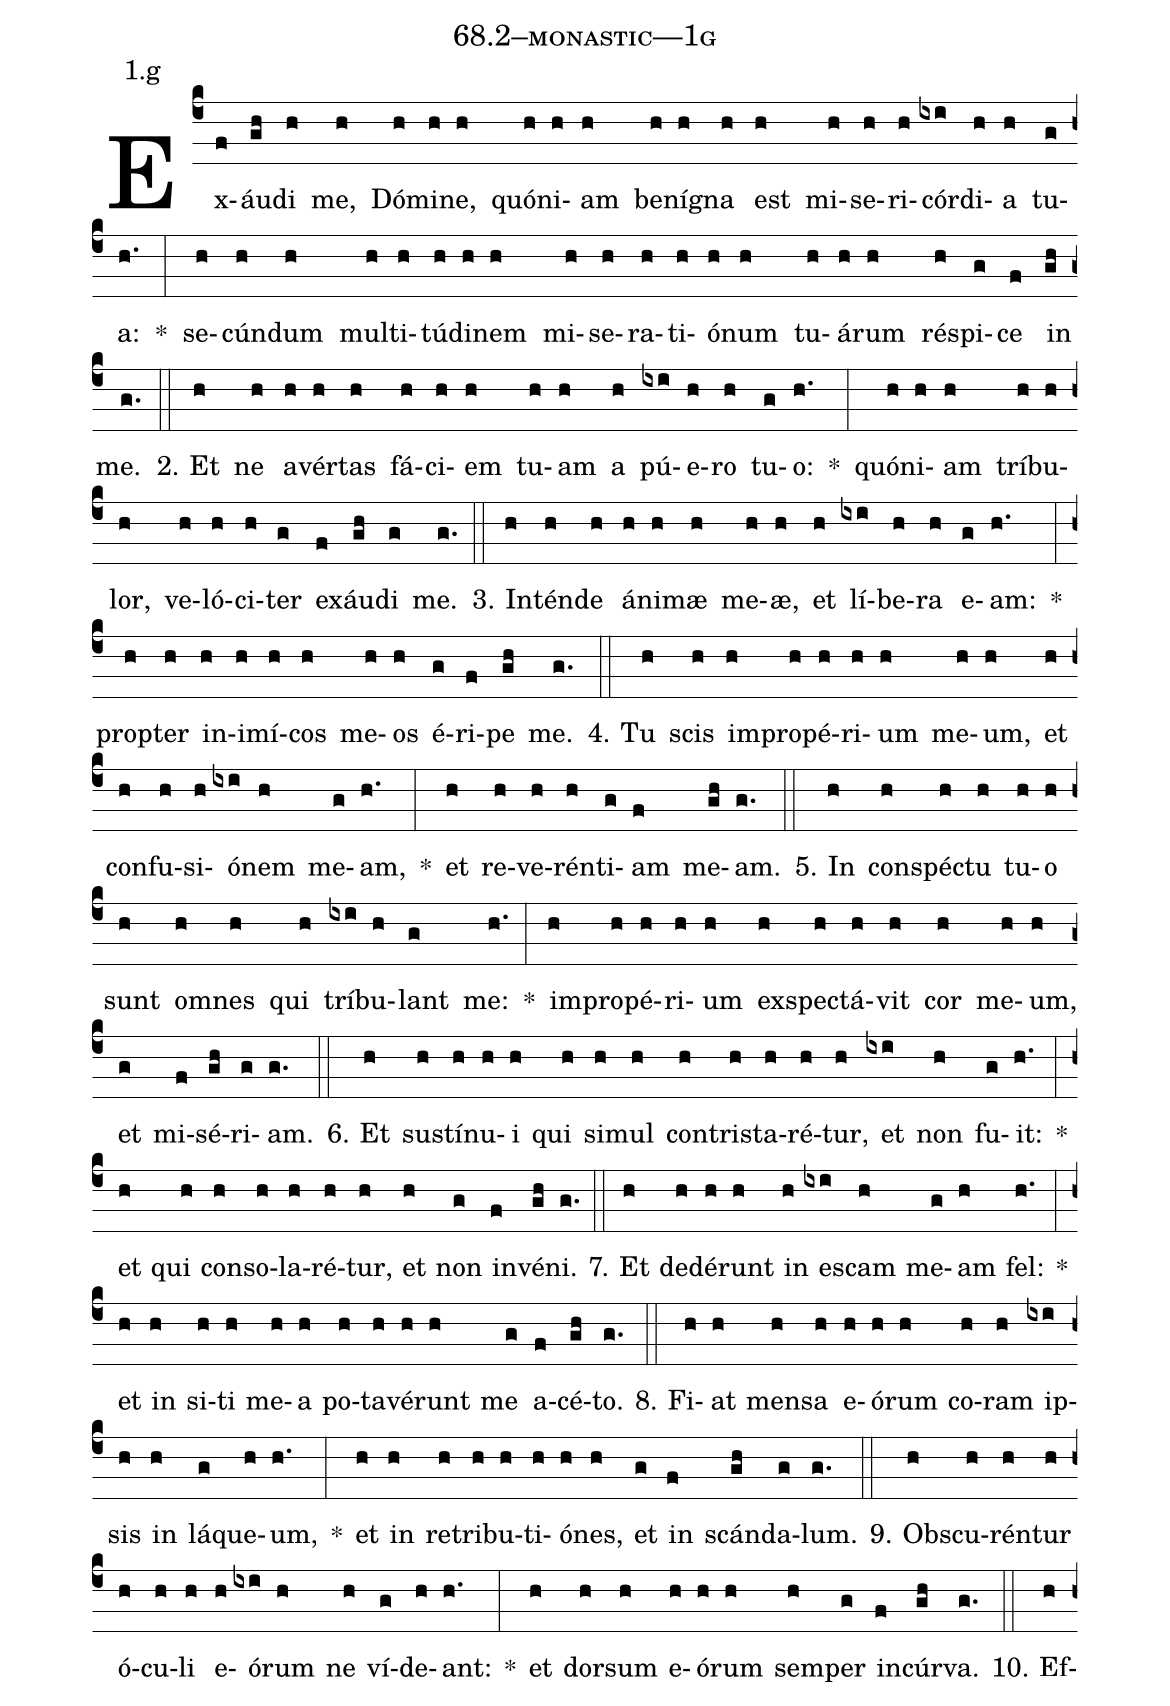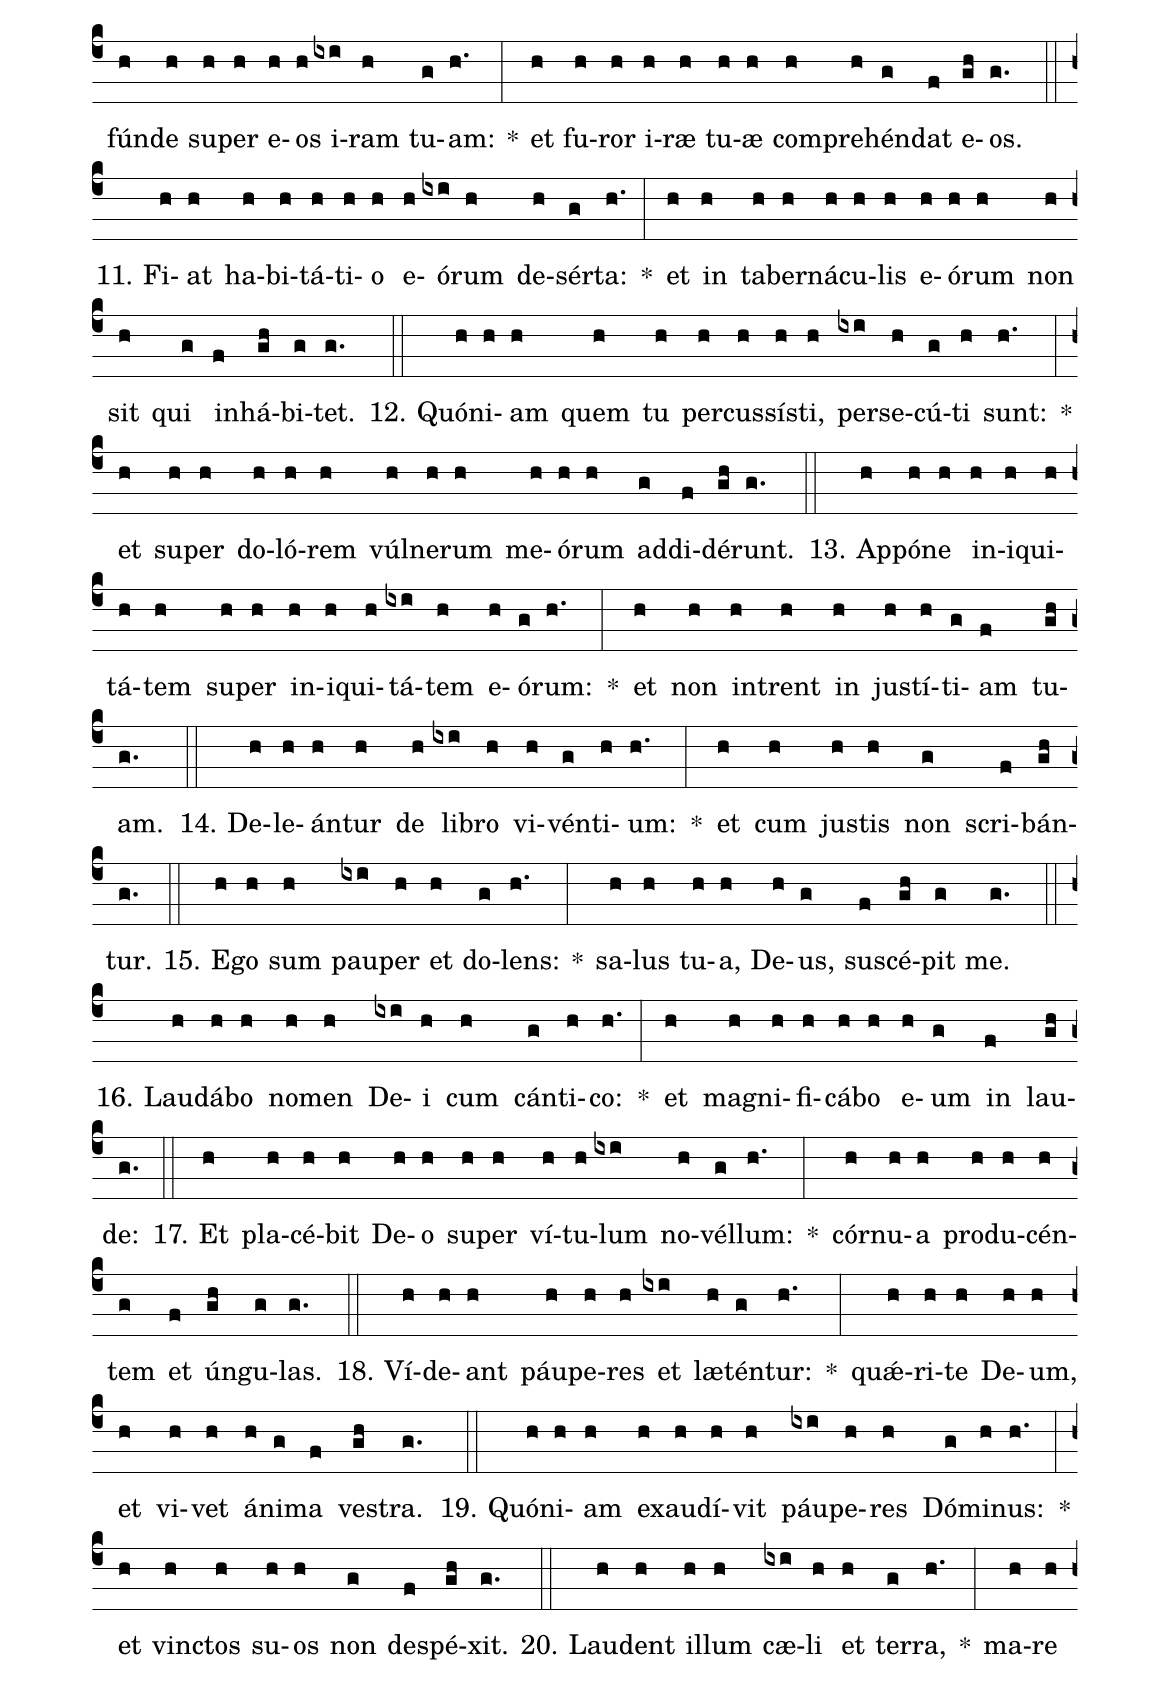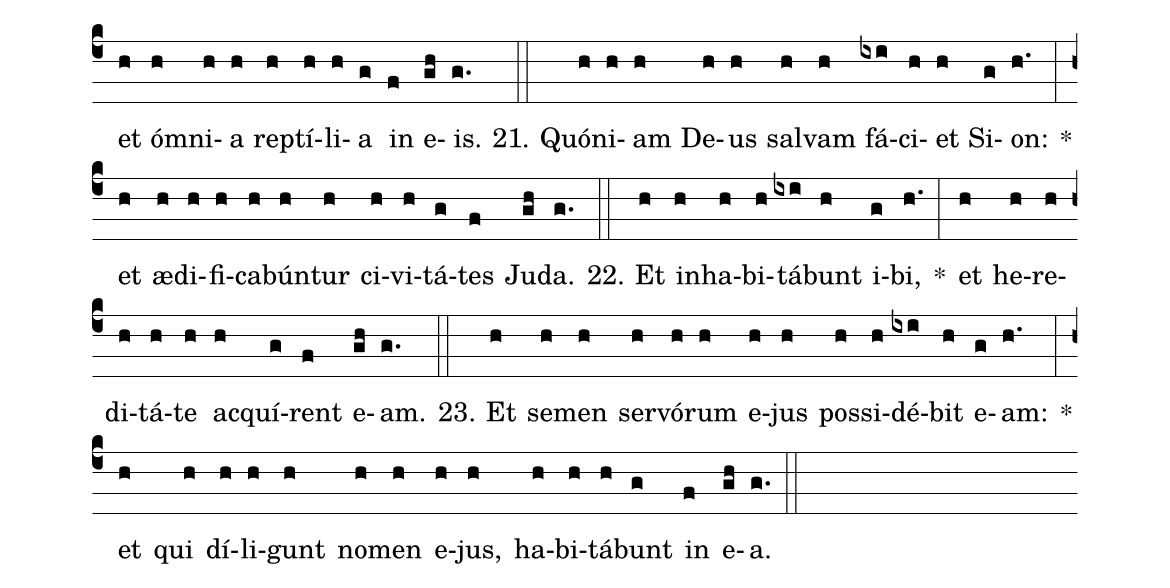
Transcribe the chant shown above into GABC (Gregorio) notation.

name: 68.2--monastic---1g;
annotation: 1.g;
%%
(c4)Ex(f)áu(gh)di(h) me,(h) Dó(h)mi(h)ne,(h) quón(h)i(h)am(h) be(h)ní(h)gna(h) est(h) mi(h)se(h)ri(h)cór(ixi)di(h)a(h) tu(g)a:(h.) *(:) se(h)cún(h)dum(h) mul(h)ti(h)tú(h)di(h)nem(h) mi(h)se(h)ra(h)ti(h)ó(h)num(h) tu(h)á(h)rum(h) ré(h)spi(g)ce(f) in(gh) me.(g.) (::)
2. Et(h) ne(h) a(h)vér(h)tas(h) fá(h)ci(h)em(h) tu(h)am(h) a(h) pú(ixi)e(h)ro(h) tu(g)o:(h.) *(:) quón(h)i(h)am(h) trí(h)bu(h)lor,(h) ve(h)ló(h)ci(h)ter(g) ex(f)áu(gh)di(g) me.(g.) (::)
3. In(h)tén(h)de(h) á(h)ni(h)mæ(h) me(h)æ,(h) et(h) lí(ixi)be(h)ra(h) e(g)am:(h.) *(:) prop(h)ter(h) in(h)i(h)mí(h)cos(h) me(h)os(h) é(g)ri(f)pe(gh) me.(g.) (::)
4. Tu(h) scis(h) im(h)pro(h)pé(h)ri(h)um(h) me(h)um,(h) et(h) con(h)fu(h)si(h)ó(ixi)nem(h) me(g)am,(h.) *(:) et(h) re(h)ve(h)rén(h)ti(g)am(f) me(gh)am.(g.) (::)
5. In(h) con(h)spéc(h)tu(h) tu(h)o(h) sunt(h) om(h)nes(h) qui(h) trí(ixi)bu(h)lant(g) me:(h.) *(:) im(h)pro(h)pé(h)ri(h)um(h) ex(h)spec(h)tá(h)vit(h) cor(h) me(h)um,(h) et(g) mi(f)sé(gh)ri(g)am.(g.) (::)
6. Et(h) sus(h)tí(h)nu(h)i(h) qui(h) si(h)mul(h) con(h)tris(h)ta(h)ré(h)tur,(h) et(ixi) non(h) fu(g)it:(h.) *(:) et(h) qui(h) con(h)so(h)la(h)ré(h)tur,(h) et(h) non(g) in(f)vé(gh)ni.(g.) (::)
7. Et(h) de(h)dé(h)runt(h) in(h) es(ixi)cam(h) me(g)am(h) fel:(h.) *(:) et(h) in(h) si(h)ti(h) me(h)a(h) po(h)ta(h)vé(h)runt(h) me(g) a(f)cé(gh)to.(g.) (::)
8. Fi(h)at(h) men(h)sa(h) e(h)ó(h)rum(h) co(h)ram(h) ip(ixi)sis(h) in(h) lá(g)que(h)um,(h.) *(:) et(h) in(h) re(h)tri(h)bu(h)ti(h)ó(h)nes,(h) et(g) in(f) scán(gh)da(g)lum.(g.) (::)
9. Obs(h)cu(h)rén(h)tur(h) ó(h)cu(h)li(h) e(h)ó(ixi)rum(h) ne(h) ví(g)de(h)ant:(h.) *(:) et(h) dor(h)sum(h) e(h)ó(h)rum(h) sem(h)per(g) in(f)cúr(gh)va.(g.) (::)
10. Ef(h)fún(h)de(h) su(h)per(h) e(h)os(h) i(ixi)ram(h) tu(g)am:(h.) *(:) et(h) fu(h)ror(h) i(h)ræ(h) tu(h)æ(h) com(h)pre(h)hén(g)dat(f) e(gh)os.(g.) (::)
11. Fi(h)at(h) ha(h)bi(h)tá(h)ti(h)o(h) e(h)ó(ixi)rum(h) de(h)sér(g)ta:(h.) *(:) et(h) in(h) ta(h)ber(h)ná(h)cu(h)lis(h) e(h)ó(h)rum(h) non(h) sit(h) qui(g) in(f)há(gh)bi(g)tet.(g.) (::)
12. Quón(h)i(h)am(h) quem(h) tu(h) per(h)cus(h)sís(h)ti,(h) per(ixi)se(h)cú(g)ti(h) sunt:(h.) *(:) et(h) su(h)per(h) do(h)ló(h)rem(h) vúl(h)ne(h)rum(h) me(h)ó(h)rum(h) ad(g)di(f)dé(gh)runt.(g.) (::)
13. Ap(h)pó(h)ne(h) in(h)i(h)qui(h)tá(h)tem(h) su(h)per(h) in(h)i(h)qui(h)tá(ixi)tem(h) e(h)ó(g)rum:(h.) *(:) et(h) non(h) in(h)trent(h) in(h) jus(h)tí(h)ti(g)am(f) tu(gh)am.(g.) (::)
14. De(h)le(h)án(h)tur(h) de(h) li(ixi)bro(h) vi(h)vén(g)ti(h)um:(h.) *(:) et(h) cum(h) jus(h)tis(h) non(g) scri(f)bán(gh)tur.(g.) (::)
15. E(h)go(h) sum(h) pau(ixi)per(h) et(h) do(g)lens:(h.) *(:) sa(h)lus(h) tu(h)a,(h) De(h)us,(g) su(f)scé(gh)pit(g) me.(g.) (::)
16. Lau(h)dá(h)bo(h) no(h)men(h) De(ixi)i(h) cum(h) cán(g)ti(h)co:(h.) *(:) et(h) ma(h)gni(h)fi(h)cá(h)bo(h) e(h)um(g) in(f) lau(gh)de:(g.) (::)
17. Et(h) pla(h)cé(h)bit(h) De(h)o(h) su(h)per(h) ví(h)tu(h)lum(ixi) no(h)vél(g)lum:(h.) *(:) cór(h)nu(h)a(h) pro(h)du(h)cén(h)tem(g) et(f) ún(gh)gu(g)las.(g.) (::)
18. Ví(h)de(h)ant(h) páu(h)pe(h)res(h) et(ixi) læ(h)tén(g)tur:(h.) *(:) quǽ(h)ri(h)te(h) De(h)um,(h) et(h) vi(h)vet(h) á(h)ni(g)ma(f) ves(gh)tra.(g.) (::)
19. Quón(h)i(h)am(h) ex(h)au(h)dí(h)vit(h) páu(ixi)pe(h)res(h) Dó(g)mi(h)nus:(h.) *(:) et(h) vinc(h)tos(h) su(h)os(h) non(g) de(f)spé(gh)xit.(g.) (::)
20. Lau(h)dent(h) il(h)lum(h) cæ(ixi)li(h) et(h) ter(g)ra,(h.) *(:) ma(h)re(h) et(h) óm(h)ni(h)a(h) rep(h)tí(h)li(h)a(g) in(f) e(gh)is.(g.) (::)
21. Quón(h)i(h)am(h) De(h)us(h) sal(h)vam(h) fá(ixi)ci(h)et(h) Si(g)on:(h.) *(:) et(h) æ(h)di(h)fi(h)ca(h)bún(h)tur(h) ci(h)vi(h)tá(g)tes(f) Ju(gh)da.(g.) (::)
22. Et(h) in(h)ha(h)bi(h)tá(ixi)bunt(h) i(g)bi,(h.) *(:) et(h) he(h)re(h)di(h)tá(h)te(h) ac(h)quí(g)rent(f) e(gh)am.(g.) (::)
23. Et(h) se(h)men(h) ser(h)vó(h)rum(h) e(h)jus(h) pos(h)si(h)dé(ixi)bit(h) e(g)am:(h.) *(:) et(h) qui(h) dí(h)li(h)gunt(h) no(h)men(h) e(h)jus,(h) ha(h)bi(h)tá(h)bunt(g) in(f) e(gh)a.(g.) (::)
